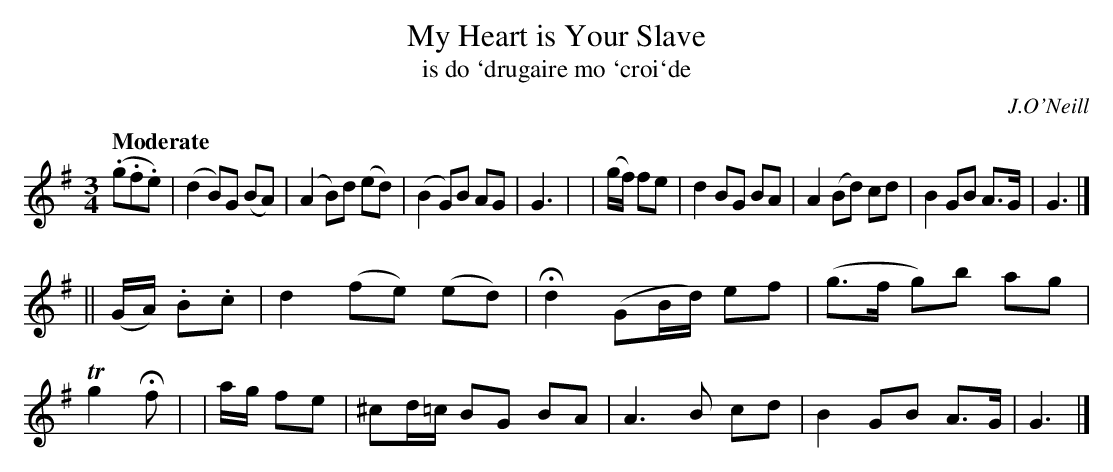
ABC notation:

X:1
T: My Heart is Your Slave
T: is do \`drugaire mo \`croi\`de
O: J.O'Neill
Q: "Moderate"
M: 3/4
L: 1/8
K: G
  (.g.f.e) | (d2 B)G (BA) | (A2 B)d (ed) | (B2 G)B AG | G3 |\
| (g/f/) fe |  d2 BG   BA | A2 (Bd) cd | B2 GB A>G | G3 |]
||(G/A/) .B.c | d2 (fe) (ed) | Hd2 (GB/d/) ef | (g>f g)b ag | Tg2 Hf |\
|  a/g/ fe | ^cd/=c/ BG BA | A3 B cd | B2 GB A>G | G3 |]
